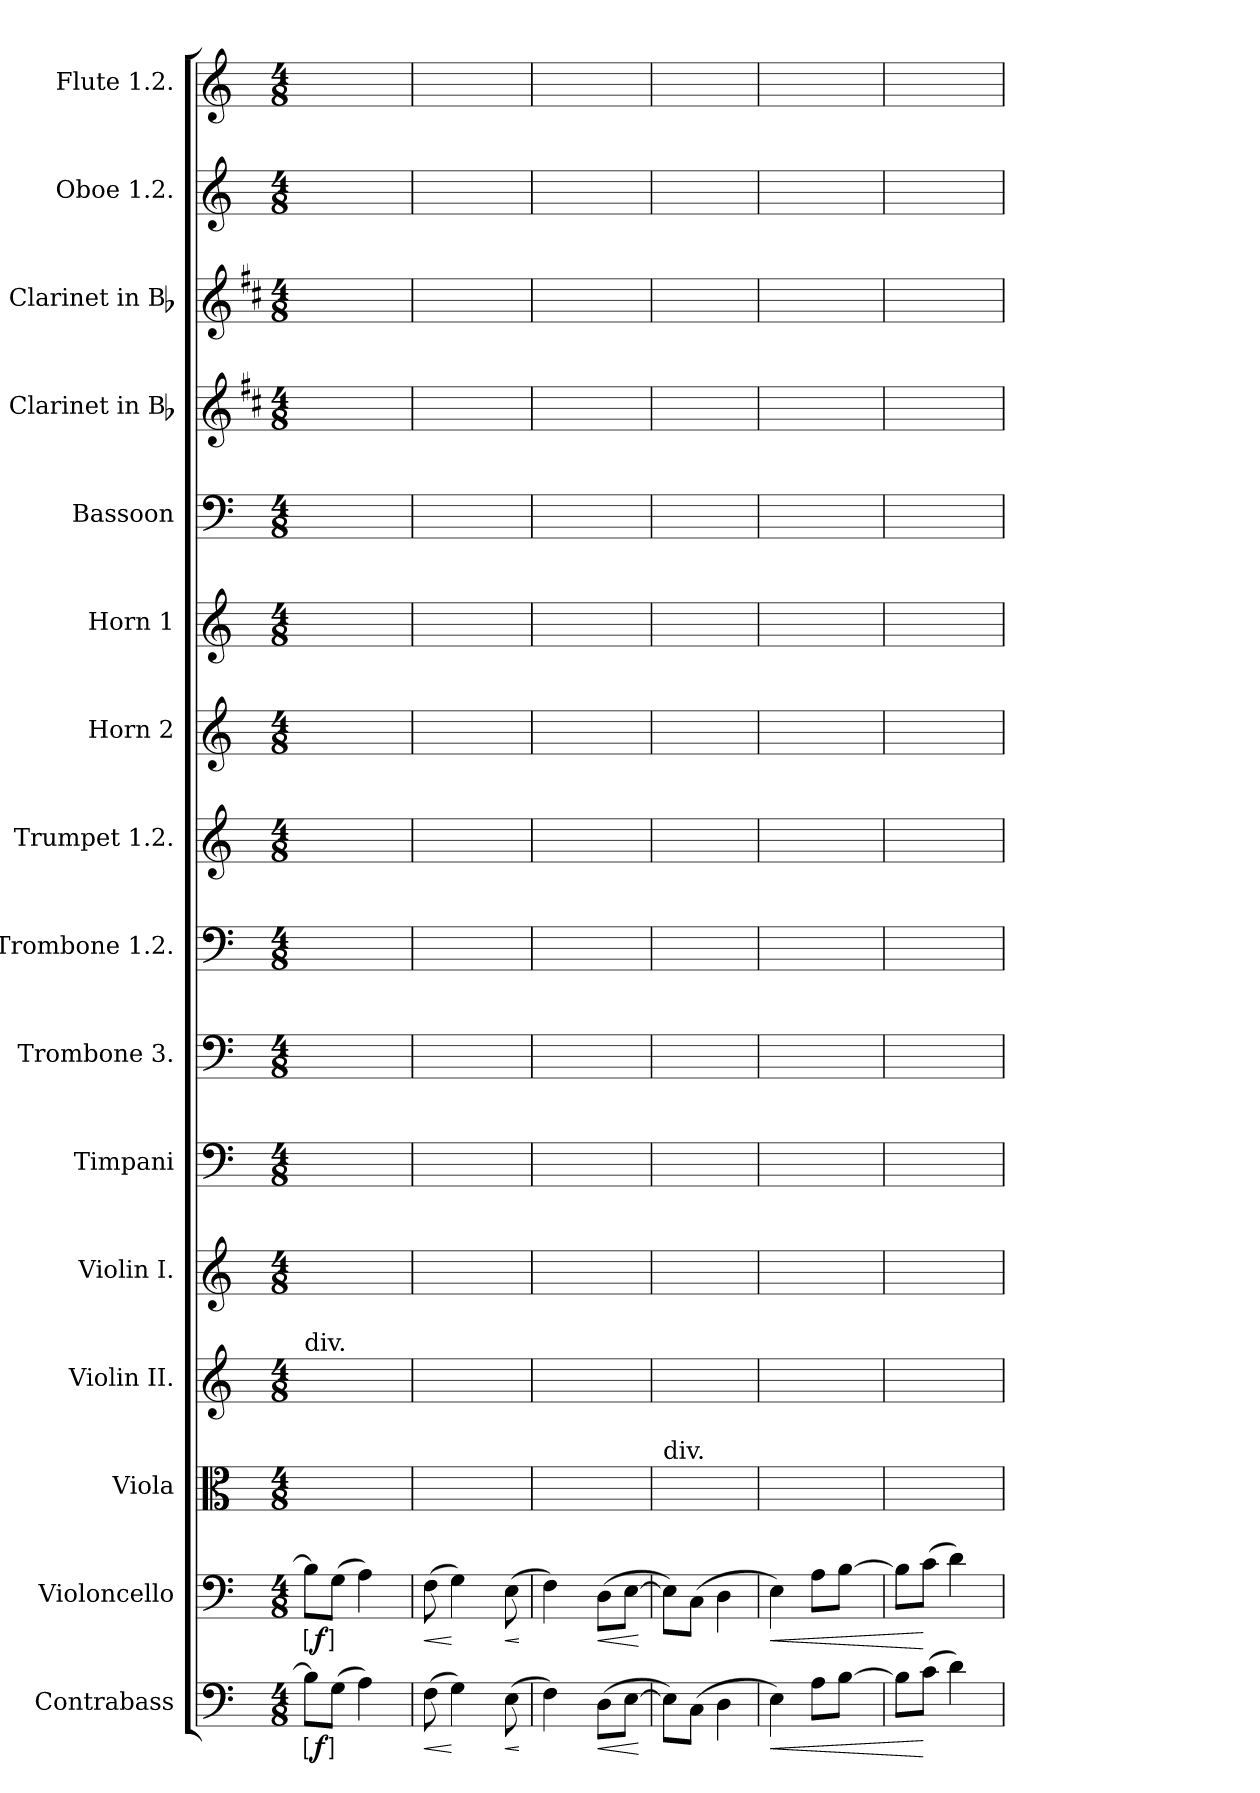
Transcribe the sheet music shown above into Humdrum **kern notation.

**kern	**dynam	**kern	**dynam	**kern	**kern	**kern	**kern	**kern	**kern	**kern	**kern	**kern	**kern	**kern	**kern	**kern	**kern
*part16	*part16	*part15	*part15	*part14	*part13	*part12	*part11	*part10	*part9	*part8	*part7	*part6	*part5	*part4	*part3	*part2	*part1
*staff16	*staff16	*staff15	*staff15	*staff14	*staff13	*staff12	*staff11	*staff10	*staff9	*staff8	*staff7	*staff6	*staff5	*staff4	*staff3	*staff2	*staff1
*I"Contrabass	*	*I"Violoncello	*	*I"Viola	*I"Violin II.	*I"Violin I.	*I"Timpani	*I"Trombone 3.	*I"Trombone 1.2.	*I"Trumpet 1.2.	*I"Horn 2	*I"Horn 1	*I"Bassoon	*I"Clarinet in Bb	*I"Clarinet in Bb	*I"Oboe 1.2.	*I"Flute 1.2.
*I'Cb.	*	*I'Vc.	*	*I'Vla.	*I'Vln. 2	*I'Vln. 1	*I'Timp.	*I'Tbn.	*I'Tbn.	*	*	*	*I'Bsn.	*I'Cl.	*I'Cl.	*I'Ob.	*I'Fl.
*clefF4	*	*clefF4	*	*clefC3	*clefG2	*clefG2	*clefF4	*clefF4	*clefF4	*clefG2	*clefG2	*clefG2	*clefF4	*clefG2	*clefG2	*clefG2	*clefG2
*ITrd7c12	*	*	*	*	*	*	*	*	*	*	*	*	*	*ITrd1c2	*ITrd1c2	*	*
*k[]	*	*k[]	*	*k[]	*k[]	*k[]	*k[]	*k[]	*k[]	*k[]	*k[]	*k[]	*k[]	*k[]	*k[]	*k[]	*k[]
*C:	*	*C:	*	*C:	*C:	*C:	*C:	*C:	*C:	*C:	*C:	*C:	*C:	*C:	*C:	*C:	*C:
*M4/8	*	*M4/8	*	*M4/8	*M4/8	*M4/8	*M4/8	*M4/8	*M4/8	*M4/8	*M4/8	*M4/8	*M4/8	*M4/8	*M4/8	*M4/8	*M4/8
=1	=1	=1	=1	=1	=1	=1	=1	=1	=1	=1	=1	=1	=1	=1	=1	=1	=1
!	!	!	!	!	!LO:TX:a:t=div.	!	!	!	!	!	!	!	!	!	!	!	!
!	!LO:DY:ed=brack	!	!LO:DY:ed=brack	!	!	!	!	!	!	!	!	!	!	!	!	!	!
8BBL]	f	8BL]	f	4ryy	8ryy	8ryy	2ryy	2ryy	2ryy	2ryy	2ryy	2ryy	2ryy	2ryy	2ryy	2ryy	2ryy
(8GGJ	.	(8GJ	.	.	4ryy	4ryy	.	.	.	.	.	.	.	.	.	.	.
4AA)	.	4A)	.	8ryy	.	.	.	.	.	.	.	.	.	.	.	.	.
.	.	.	.	8ryy	8ryy	8ryy	.	.	.	.	.	.	.	.	.	.	.
=2	=2	=2	=2	=2	=2	=2	=2	=2	=2	=2	=2	=2	=2	=2	=2	=2	=2
!	!LO:HP:b	!	!LO:HP:b	!	!	!	!	!	!	!	!	!	!	!	!	!	!
(8FF	<	(8F	<	8ryy	4ryy	4ryy	2ryy	2ryy	2ryy	2ryy	2ryy	2ryy	2ryy	2ryy	2ryy	2ryy	2ryy
4GG)	[	4G)	[	8ryy	.	.	.	.	.	.	.	.	.	.	.	.	.
.	.	.	.	4ryy	4ryy	4ryy	.	.	.	.	.	.	.	.	.	.	.
!	!LO:HP:b	!	!LO:HP:b	!	!	!	!	!	!	!	!	!	!	!	!	!	!
(8EE	<	(8E	<	.	.	.	.	.	.	.	.	.	.	.	.	.	.
.	[	.	[	.	.	.	.	.	.	.	.	.	.	.	.	.	.
=3	=3	=3	=3	=3	=3	=3	=3	=3	=3	=3	=3	=3	=3	=3	=3	=3	=3
4FF)	.	4F)	.	8ryy	2ryy	8ryy	2ryy	2ryy	2ryy	2ryy	2ryy	2ryy	2ryy	2ryy	2ryy	2ryy	2ryy
.	.	.	.	4ryy	.	4ryy	.	.	.	.	.	.	.	.	.	.	.
!	!LO:HP:b	!	!LO:HP:b	!	!	!	!	!	!	!	!	!	!	!	!	!	!
(8DDL	<	(8DL	<	.	.	.	.	.	.	.	.	.	.	.	.	.	.
[8EEJ	.	[8EJ	.	8ryy	.	8ryy	.	.	.	.	.	.	.	.	.	.	.
.	[	.	[	.	.	.	.	.	.	.	.	.	.	.	.	.	.
=4	=4	=4	=4	=4	=4	=4	=4	=4	=4	=4	=4	=4	=4	=4	=4	=4	=4
!	!	!	!	!LO:TX:a:t=div.	!	!	!	!	!	!	!	!	!	!	!	!	!
8EEL])	.	8EL])	.	2ryy	2ryy	8ryy	2ryy	2ryy	2ryy	2ryy	2ryy	2ryy	2ryy	2ryy	2ryy	2ryy	2ryy
(8CCJ	.	(8CJ	.	.	.	8ryy	.	.	.	.	.	.	.	.	.	.	.
4DD	.	4D	.	.	.	4ryy	.	.	.	.	.	.	.	.	.	.	.
=5	=5	=5	=5	=5	=5	=5	=5	=5	=5	=5	=5	=5	=5	=5	=5	=5	=5
!	!LO:HP:b	!	!LO:HP:b	!	!	!	!	!	!	!	!	!	!	!	!	!	!
4EE)	<	4E)	<	2ryy	4ryy	4ryy	4ryy	4ryy	4ryy	4ryy	4ryy	4ryy	4ryy	4ryy	4ryy	4ryy	4ryy
8AAL	.	8AL	.	.	8ryy	8ryy	8ryy	8ryy	8ryy	8ryy	8ryy	8ryy	8ryy	8ryy	8ryy	8ryy	8ryy
[8BBJ	.	[8BJ	.	.	8ryy	8ryy	32ryy	8ryy	8ryy	8ryy	8ryy	8ryy	8ryy	8ryy	8ryy	8ryy	8ryy
.	.	.	.	.	.	.	32ryy	.	.	.	.	.	.	.	.	.	.
.	.	.	.	.	.	.	32ryy	.	.	.	.	.	.	.	.	.	.
.	.	.	.	.	.	.	32ryy	.	.	.	.	.	.	.	.	.	.
=6	=6	=6	=6	=6	=6	=6	=6	=6	=6	=6	=6	=6	=6	=6	=6	=6	=6
8BBL]	.	8BL]	.	2ryy	8ryy	8ryy	8ryy	8ryy	8ryy	8ryy	8ryy	8ryy	8ryy	8ryy	8ryy	8ryy	8ryy
(8CJ	[	(8cJ	[	.	4ryy	4ryy	8ryy	8ryy	8ryy	8ryy	8ryy	8ryy	8ryy	8ryy	8ryy	8ryy	8ryy
4D)	.	4d)	.	.	.	.	4ryy	4ryy	4ryy	4ryy	4ryy	4ryy	4ryy	4ryy	4ryy	4ryy	4ryy
.	.	.	.	.	8ryy	8ryy	.	.	.	.	.	.	.	.	.	.	.
=	=	=	=	=	=	=	=	=	=	=	=	=	=	=	=	=	=
*-	*-	*-	*-	*-	*-	*-	*-	*-	*-	*-	*-	*-	*-	*-	*-	*-	*-
